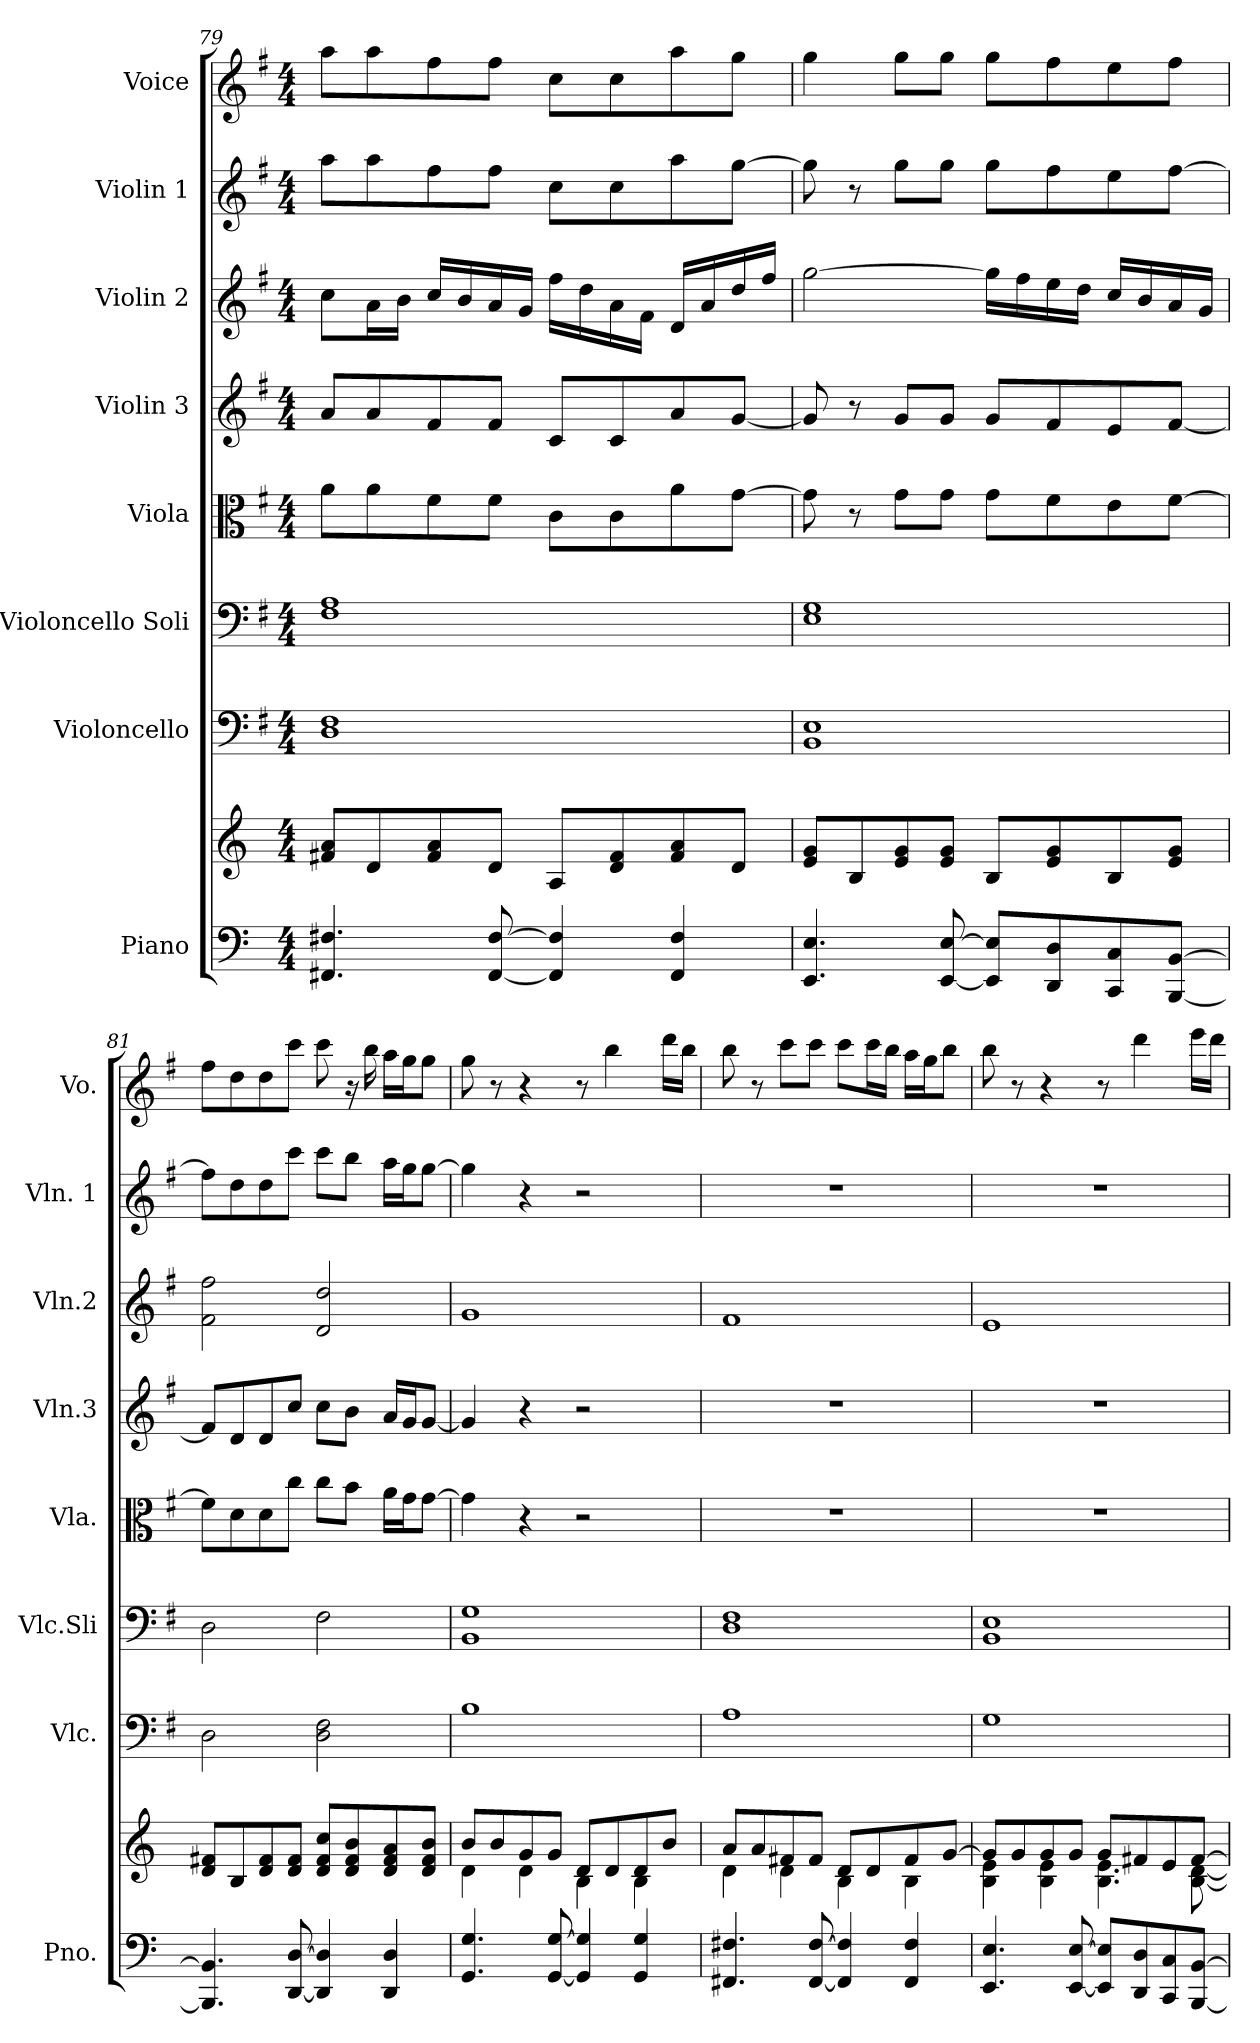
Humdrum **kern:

**kern	**kern	**kern	**kern	**kern	**kern	**kern	**kern	**kern
*part8	*part8	*part7	*part6	*part5	*part4	*part3	*part2	*part1
*staff9	*staff8	*staff7	*staff6	*staff5	*staff4	*staff3	*staff2	*staff1
*I"Piano	*	*I"Violoncello	*I"Violoncello Soli	*I"Viola	*I"Violin 3	*I"Violin 2	*I"Violin 1	*I"Voice
*I'Pno.	*	*I'Vlc.	*I'Vlc.Sli	*I'Vla.	*I'Vln.3	*I'Vln.2	*I'Vln. 1	*I'Vo.
*clefF4	*clefG2	*clefF4	*clefF4	*clefC3	*clefG2	*clefG2	*clefG2	*clefG2
*k[]	*k[]	*k[f#]	*k[f#]	*k[f#]	*k[f#]	*k[f#]	*k[f#]	*k[f#]
*M4/4	*M4/4	*M4/4	*M4/4	*M4/4	*M4/4	*M4/4	*M4/4	*M4/4
=79	=79	=79	=79	=79	=79	=79	=79	=79
4.FF#X/ 4.F#X/	8f#X/ 8a/L	1D 1F#	1F# 1A	8a\L	8a/L	8cc\L	8aa\L	8aa\L
.	8d/	.	.	8a\	8a/	16a\L	8aa\	8aa\
.	.	.	.	.	.	16b\JJ	.	.
.	8f#/ 8a/	.	.	8f#\	8f#/	16cc/LL	8ff#\	8ff#\
.	.	.	.	.	.	16b/	.	.
[8FF#/ [8F#/	8d/J	.	.	8f#\J	8f#/J	16a/	8ff#\J	8ff#\J
.	.	.	.	.	.	16g/JJ	.	.
4FF#/] 4F#/]	8A/L	.	.	8c\L	8c/L	16ff#\LL	8cc\L	8cc\L
.	.	.	.	.	.	16dd\	.	.
.	8d/ 8f#/	.	.	8c\	8c/	16a\	8cc\	8cc\
.	.	.	.	.	.	16f#\JJ	.	.
4FF#/ 4F#/	8f#/ 8a/	.	.	8a\	8a/	16d/LL	8aa\	8aa\
.	.	.	.	.	.	16a/	.	.
.	8d/J	.	.	[8g\J	[8g/J	16dd/	[8gg\J	8gg\J
.	.	.	.	.	.	16ff#/JJ	.	.
=80	=80	=80	=80	=80	=80	=80	=80	=80
4.EE/ 4.E/	8e/ 8g/L	1BB 1E	1E 1G	8g\]	8g/]	[2gg\	8gg\]	4gg\
.	8B/	.	.	8r	8r	.	8r	.
.	8e/ 8g/	.	.	8g\L	8g/L	.	8gg\L	8gg\L
[8EE/ [8E/	8e/ 8g/J	.	.	8g\J	8g/J	.	8gg\J	8gg\J
8EE/] 8E/]L	8B/L	.	.	8g\L	8g/L	16gg\LL]	8gg\L	8gg\L
.	.	.	.	.	.	16ff#\	.	.
8DD/ 8D/	8e/ 8g/	.	.	8f#\	8f#/	16ee\	8ff#\	8ff#\
.	.	.	.	.	.	16dd\JJ	.	.
8CC/ 8C/	8B/	.	.	8e\	8e/	16cc/LL	8ee\	8ee\
.	.	.	.	.	.	16b/	.	.
[8BBB/ [8BB/J	8e/ 8g/J	.	.	[8f#\J	[8f#/J	16a/	[8ff#\J	8ff#\J
.	.	.	.	.	.	16g/JJ	.	.
!!LO:PB:g=z
=81	=81	=81	=81	=81	=81	=81	=81	=81
4.BBB/] 4.BB/]	8d/ 8f#X/L	2D\	2D\	8f#\L]	8f#/L]	2f#\ 2ff#\	8ff#\L]	8ff#\L
.	8B/	.	.	8d\	8d/	.	8dd\	8dd\
.	8d/ 8f#/	.	.	8d\	8d/	.	8dd\	8dd\
[8DD/ [8D/	8d/ 8f#/J	.	.	8cc\J	8cc/J	.	8ccc\J	8ccc\J
4DD/] 4D/]	8d/ 8f#/ 8cc/L	2D\ 2F#\	2F#\	8cc\L	8cc\L	2d/ 2dd/	8ccc\L	8ccc\
.	8d/ 8f#/ 8b/	.	.	8b\J	8b\J	.	8bb\J	16r
.	.	.	.	.	.	.	.	16bb\
4DD/ 4D/	8d/ 8f#/ 8a/	.	.	16a\LL	16a/LL	.	16aa\LL	16aa\LL
.	.	.	.	16g\J	16g/J	.	16gg\J	16gg\J
.	8d/ 8f#/ 8b/J	.	.	[8g\J	[8g/J	.	[8gg\J	8gg\J
=82	=82	=82	=82	=82	=82	=82	=82	=82
*	*^	*	*	*	*	*	*	*
4.GG/ 4.G/	8b/L	4d\	1B	1BB 1G	4g\]	4g/]	1g	4gg\]	8gg\
.	8b/	.	.	.	.	.	.	.	8r
.	8g/	4d\	.	.	4r	4r	.	4r	4r
[8GG/ [8G/	8g/J	.	.	.	.	.	.	.	.
4GG/] 4G/]	8d/L	4B\	.	.	2r	2r	.	2r	8r
.	8d/	.	.	.	.	.	.	.	4bb\
4GG/ 4G/	8d/	4B\	.	.	.	.	.	.	.
.	8b/J	.	.	.	.	.	.	.	16ddd\LL
.	.	.	.	.	.	.	.	.	16bb\JJ
=83	=83	=83	=83	=83	=83	=83	=83	=83	=83
4.FF#X/ 4.F#X/	8a/L	4d\	1A	1D 1F#	1r	1r	1f#	1r	8bb\
.	8a/	.	.	.	.	.	.	.	8r
.	8f#X/	4d\	.	.	.	.	.	.	8ccc\L
[8FF#/ [8F#/	8f#/J	.	.	.	.	.	.	.	8ccc\J
4FF#/] 4F#/]	8d/L	4B\	.	.	.	.	.	.	8ccc\L
.	8d/	.	.	.	.	.	.	.	16ccc\L
.	.	.	.	.	.	.	.	.	16bb\JJ
4FF#/ 4F#/	8f#/	4B\	.	.	.	.	.	.	16aa\LL
.	.	.	.	.	.	.	.	.	16gg\J
.	[8g/J	.	.	.	.	.	.	.	8bb\J
!!LO:PB:g=z
=84	=84	=84	=84	=84	=84	=84	=84	=84	=84
4.EE/ 4.E/	8g/L]	4B\ 4e\	1G	1BB 1E	1r	1r	1e	1r	8bb\
.	8g/	.	.	.	.	.	.	.	8r
.	8g/	4B\ 4e\	.	.	.	.	.	.	4r
[8EE/ [8E/	8g/J	.	.	.	.	.	.	.	.
8EE/] 8E/]L	8g/L	4.B\ 4.e\	.	.	.	.	.	.	8r
8DD/ 8D/	8f#X/	.	.	.	.	.	.	.	4ddd\
8CC/ 8C/	8e/	.	.	.	.	.	.	.	.
[8BBB/ [8BB/J	[8f#/J	[8B\ [8d\	.	.	.	.	.	.	16eee\LL
.	.	.	.	.	.	.	.	.	16ddd\JJ
*	*v	*v	*	*	*	*	*	*	*
=	=	=	=	=	=	=	=	=
*-	*-	*-	*-	*-	*-	*-	*-	*-
